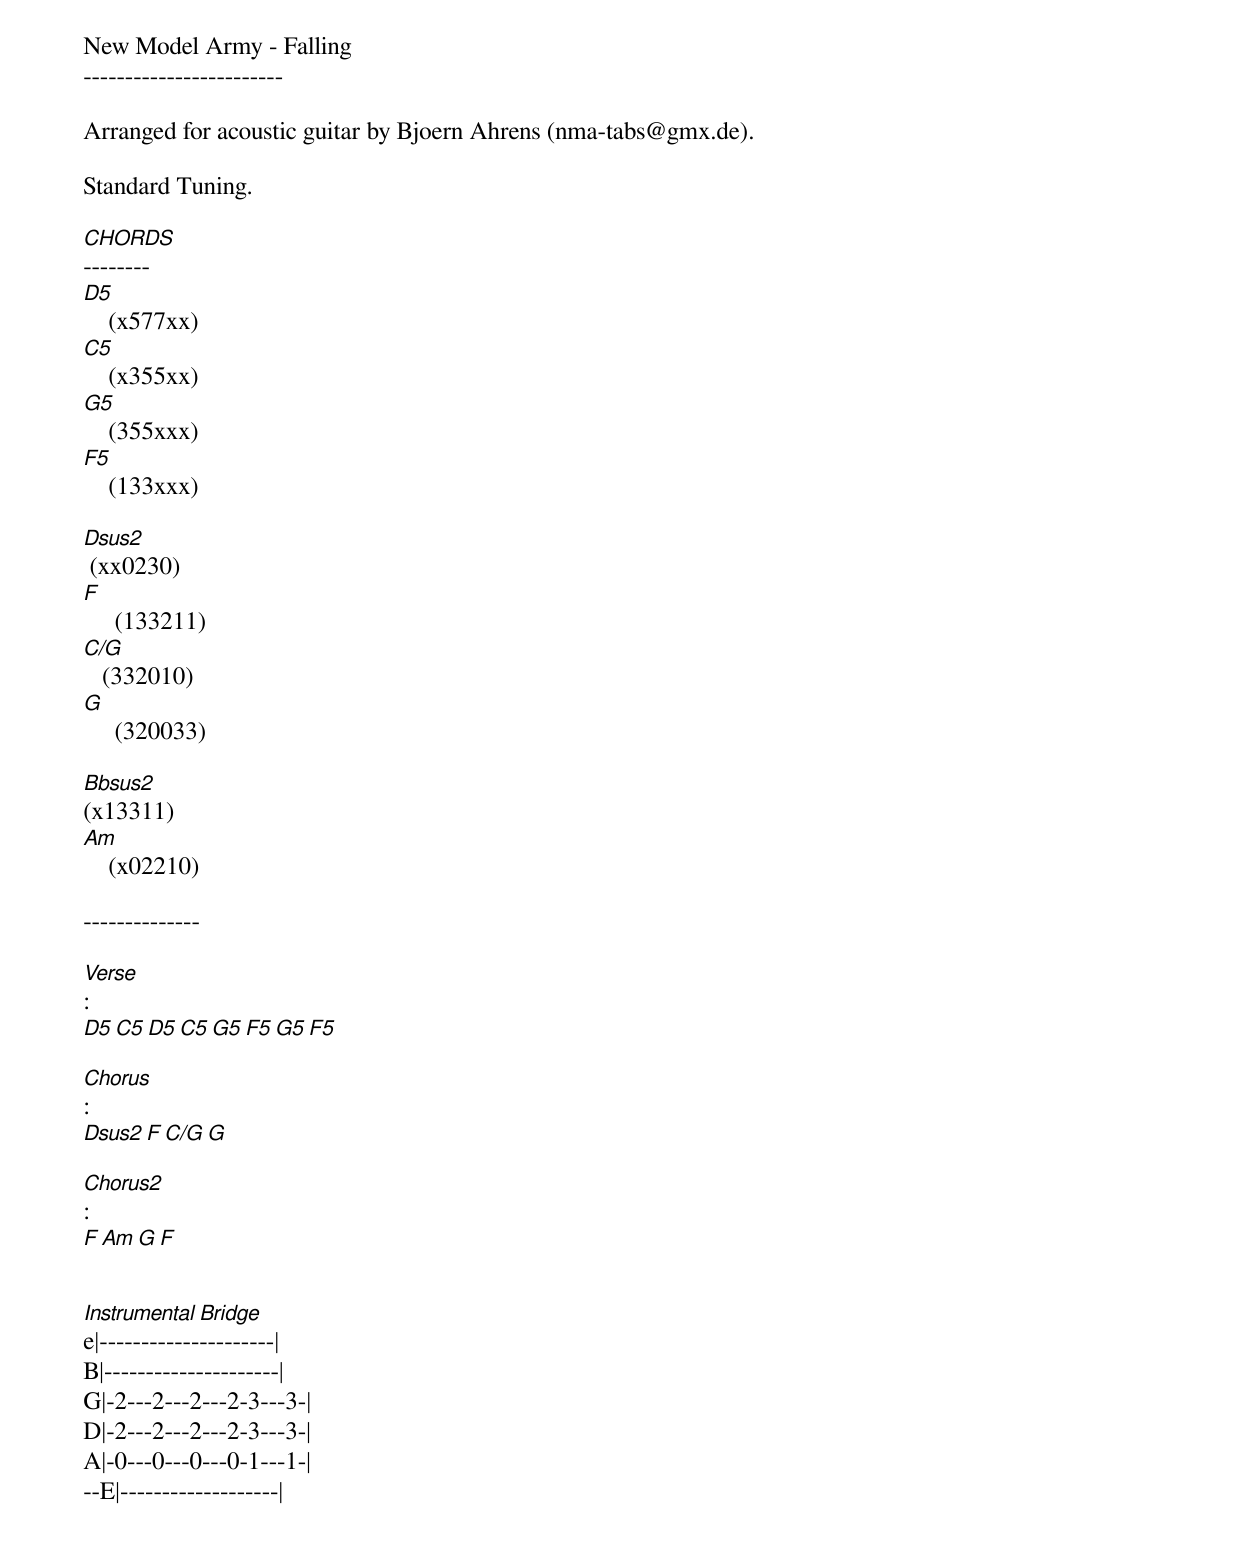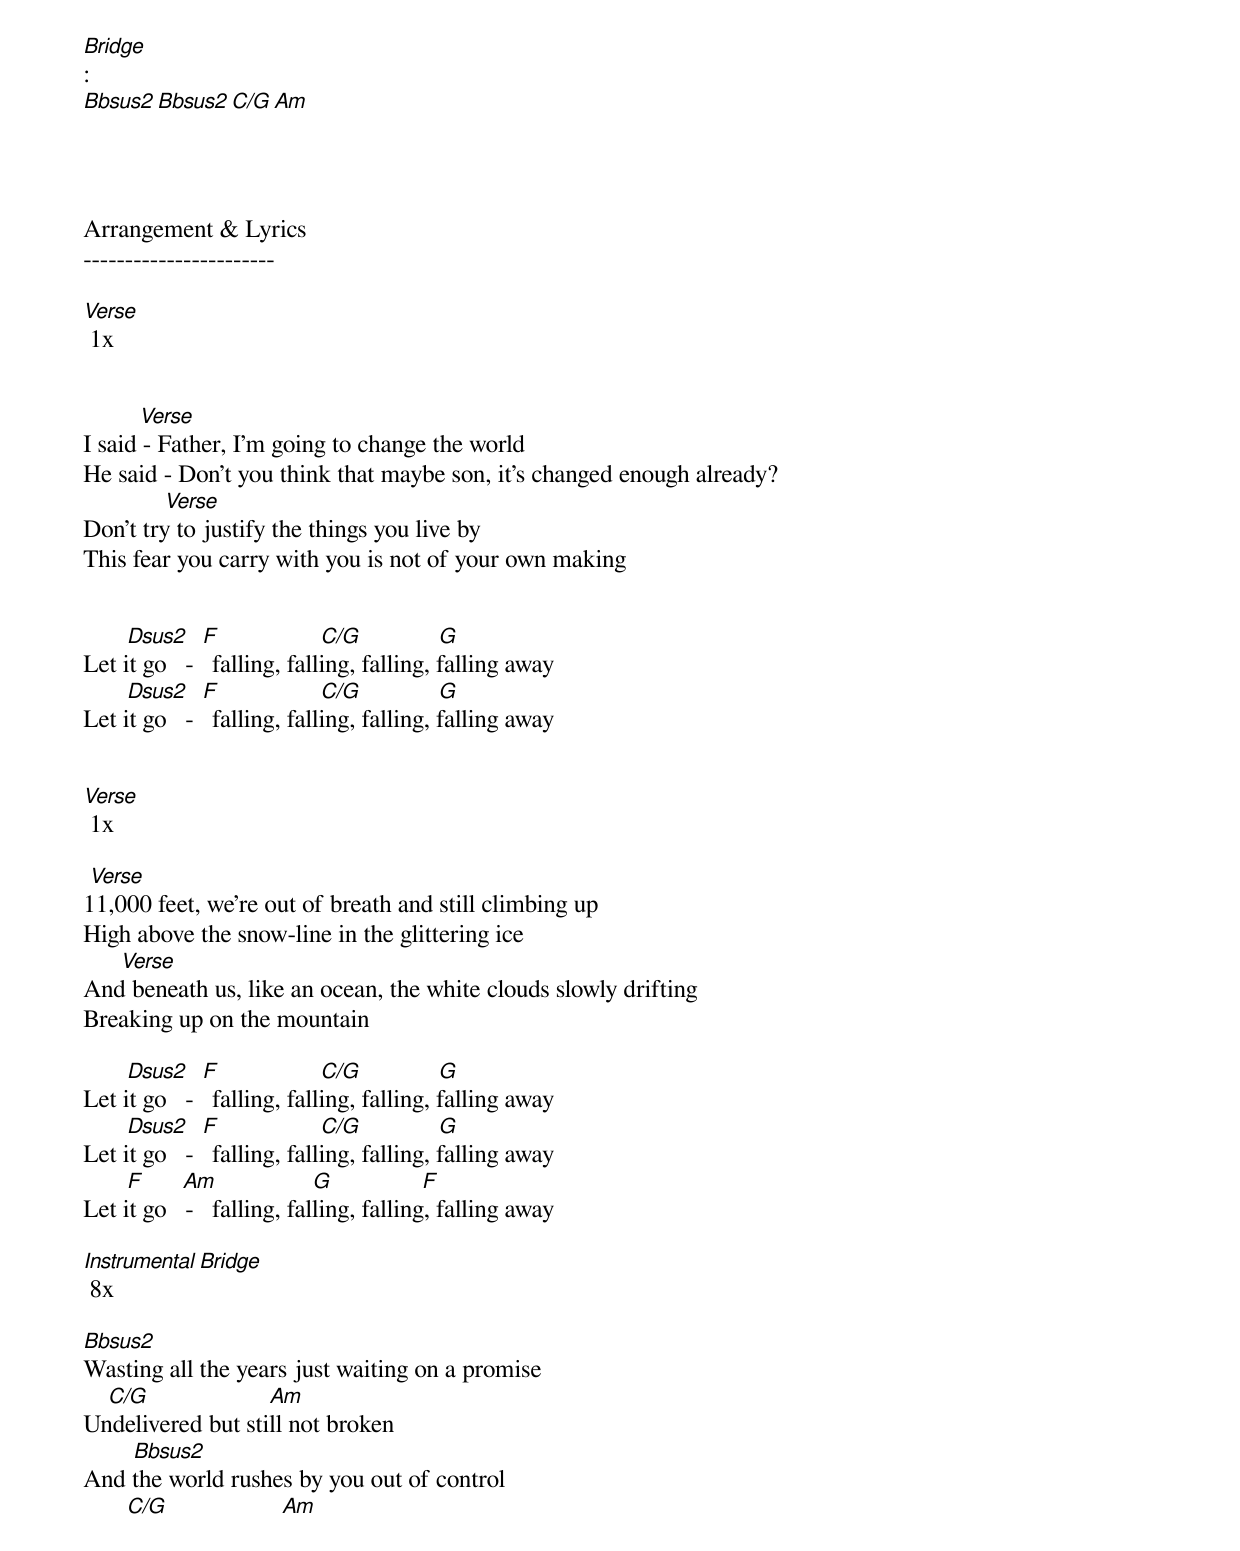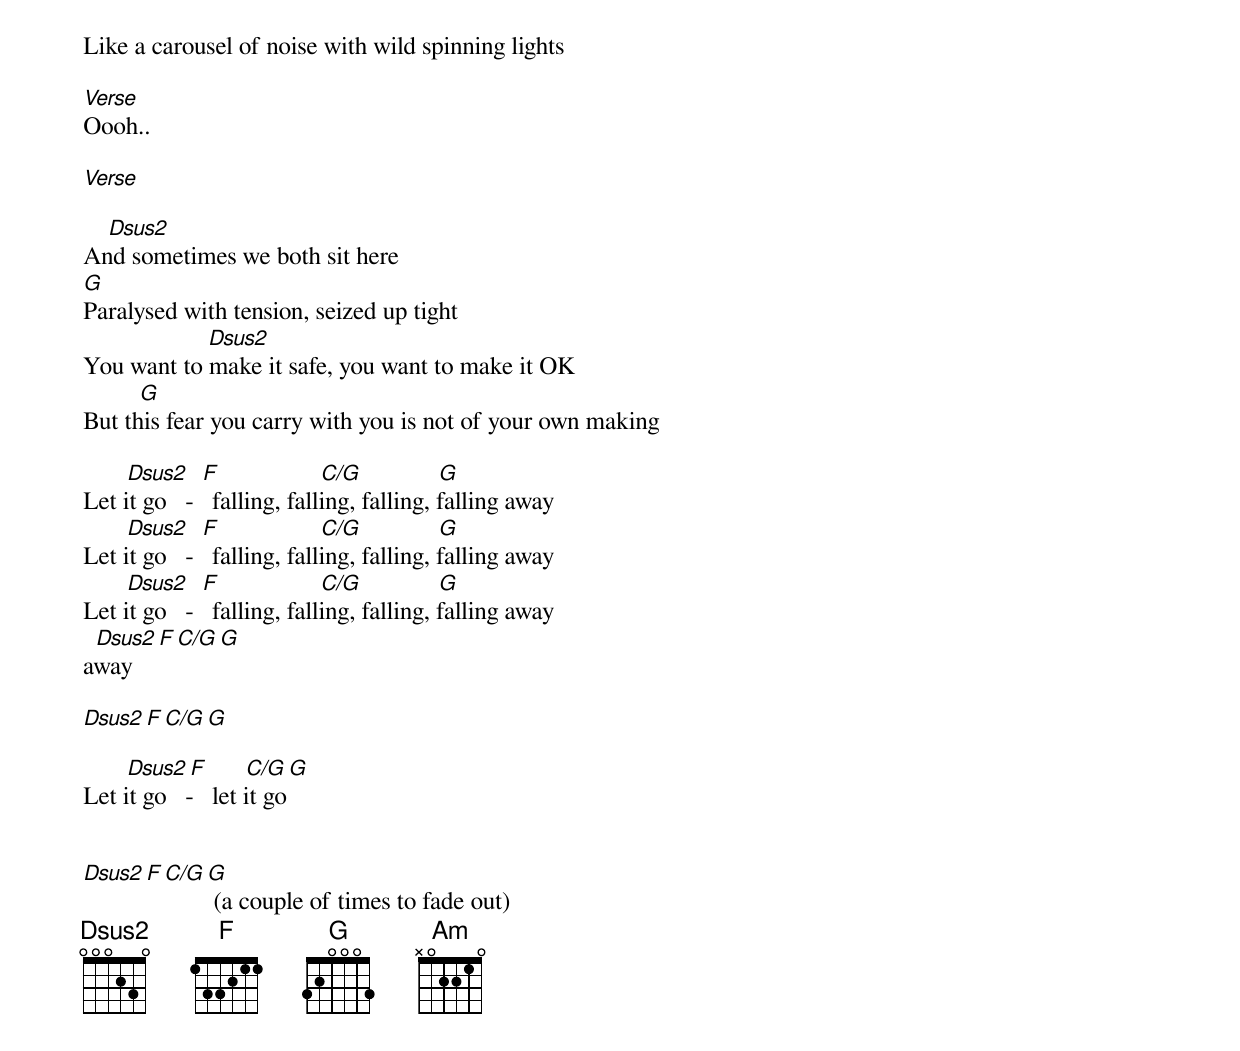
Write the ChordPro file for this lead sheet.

New Model Army - Falling
------------------------

Arranged for acoustic guitar by Bjoern Ahrens (nma-tabs@gmx.de).

Standard Tuning.

[CHORDS]
--------
[D5]    (x577xx)
[C5]    (x355xx)
[G5]    (355xxx)
[F5]    (133xxx)

[Dsus2] (xx0230)
[F]     (133211)
[C/G]   (332010)
[G]     (320033)

[Bbsus2](x13311)
[Am]    (x02210)

--------------

[Verse]:
[D5][C5][D5][C5][G5][F5][G5][F5]

[Chorus]:
[Dsus2][F][C/G][G]

[Chorus2]:
[F][Am][G][F]


[Instrumental Bridge]
e|---------------------|
B|---------------------|
G|-2---2---2---2-3---3-|
D|-2---2---2---2-3---3-|
A|-0---0---0---0-1---1-|
--E|-------------------|

[Bridge]:
[Bbsus2][Bbsus2][C/G][Am]




Arrangement & Lyrics
-----------------------

[Verse] 1x


         [Verse]
I said - Father, I'm going to change the world
He said - Don't you think that maybe son, it's changed enough already?
             [Verse]
Don't try to justify the things you live by
This fear you carry with you is not of your own making


       [Dsus2]  [F]                [C/G]            [G]
Let it go   -   falling, falling, falling, falling away
       [Dsus2]  [F]                [C/G]            [G]
Let it go   -   falling, falling, falling, falling away


[Verse] 1x

 [Verse]
11,000 feet, we're out of breath and still climbing up
High above the snow-line in the glittering ice
      [Verse]
And beneath us, like an ocean, the white clouds slowly drifting
Breaking up on the mountain

       [Dsus2]  [F]                [C/G]            [G]
Let it go   -   falling, falling, falling, falling away
       [Dsus2]  [F]                [C/G]            [G]
Let it go   -   falling, falling, falling, falling away
       [F]      [Am]               [G]              [F]
Let it go   -   falling, falling, falling, falling away

[Instrumental Bridge] 8x

[Bbsus2]
Wasting all the years just waiting on a promise
    [C/G]                   [Am]
Undelivered but still not broken
        [Bbsus2]
And the world rushes by you out of control
       [C/G]                  [Am]
Like a carousel of noise with wild spinning lights

[Verse]
Oooh..

[Verse]

    [Dsus2]
And sometimes we both sit here
[G]
Paralysed with tension, seized up tight
                    [Dsus2]
You want to make it safe, you want to make it OK
         [G]
But this fear you carry with you is not of your own making

       [Dsus2]  [F]                [C/G]            [G]
Let it go   -   falling, falling, falling, falling away
       [Dsus2]  [F]                [C/G]            [G]
Let it go   -   falling, falling, falling, falling away
       [Dsus2]  [F]                [C/G]            [G]
Let it go   -   falling, falling, falling, falling away
  [Dsus2][F][C/G][G]
away

[Dsus2][F][C/G][G]

       [Dsus2][F]      [C/G][G]
Let it go   -   let it go


[Dsus2][F][C/G][G] (a couple of times to fade out)
